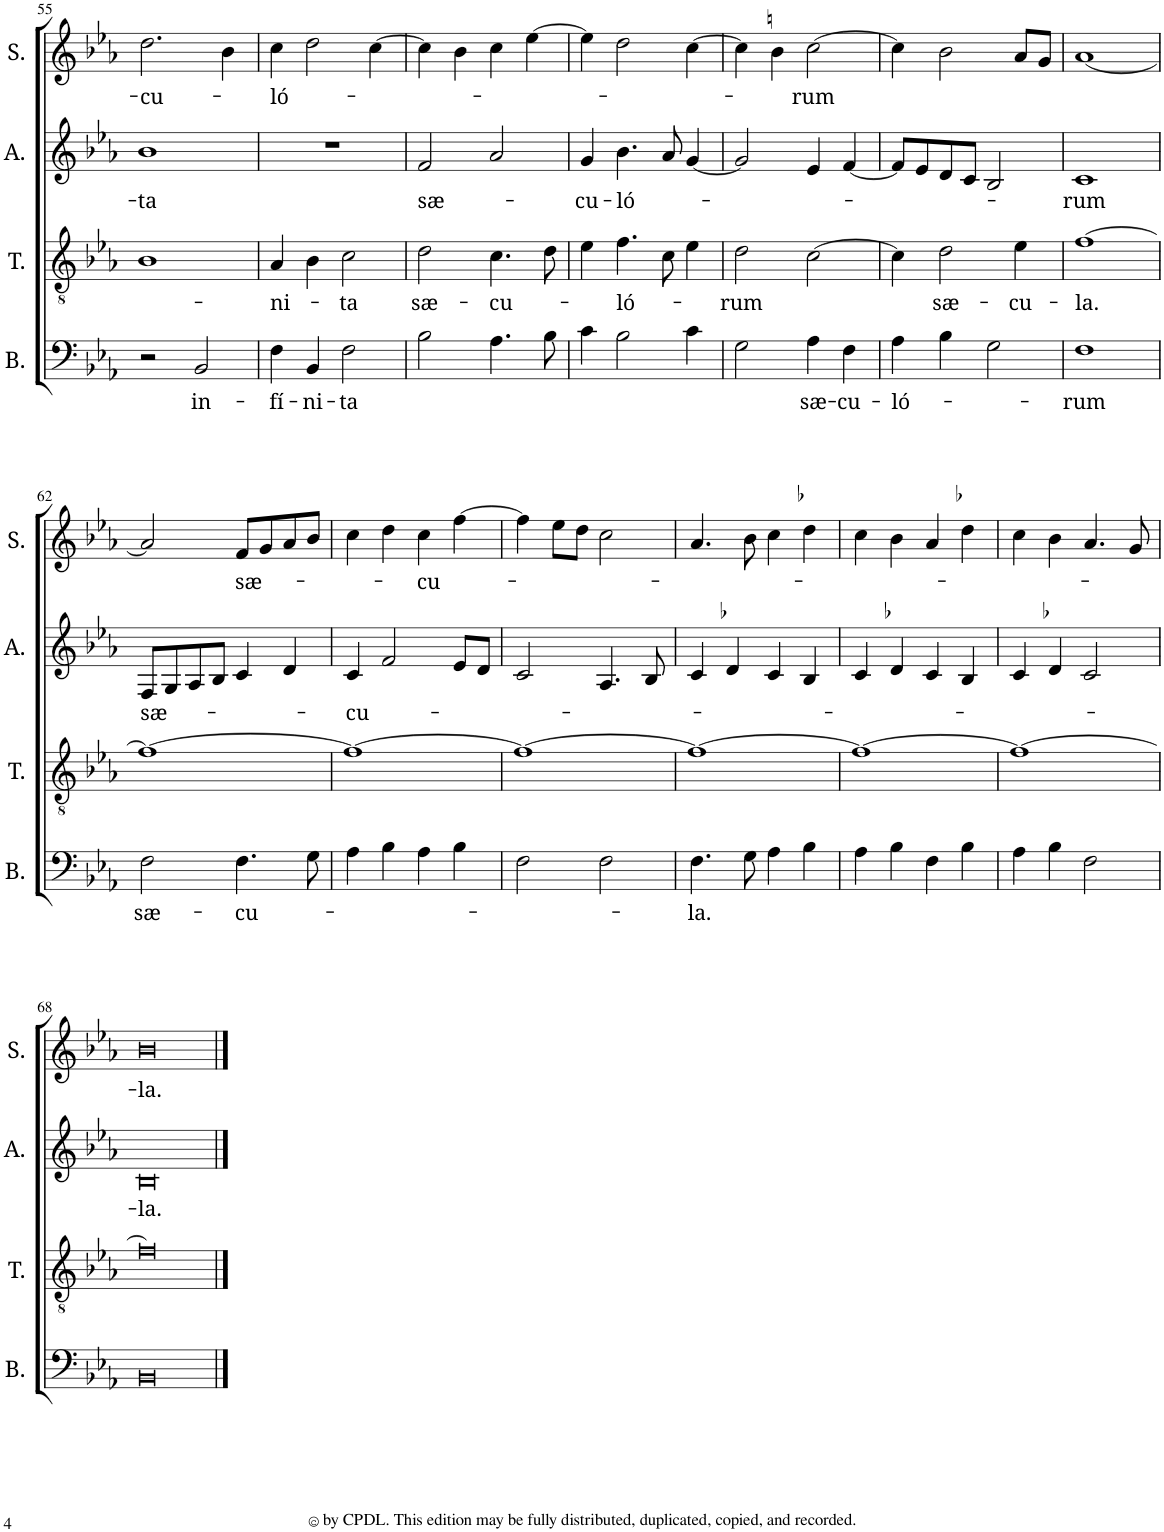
**kern	**text	**kern	**text	**kern	**text	**kern	**text
*part4	*part4	*part3	*part3	*part2	*part2	*part1	*part1
*staff4	*staff4	*staff3	*staff3	*staff2	*staff2	*staff1	*staff1
*I"Bass	*	*I"Tenor	*	*I"Alto	*	*I"Soprano	*
*I'B.	*	*I'T.	*	*I'A.	*	*I'S.	*
!!LO:PB:g=z
*clefF4	*	*clefGv2	*	*clefG2	*	*clefG2	*
*k[b-e-a-]	*	*k[b-e-a-]	*	*k[b-e-a-]	*	*k[b-e-a-]	*
*M2/2	*	*M2/2	*	*M2/2	*	*M2/2	*
*met(c|)	*	*met(c|)	*	*met(c|)	*	*met(c|)	*
=55	=55	=55	=55	=55	=55	=55	=55
!	!	!	!	!	!LO:LY:b	!	!LO:LY:b
2r	.	1B-	.	1b-	-ta	2.dd\	-cu-
!	!LO:LY:b	!	!	!	!	!	!
2BB-/	in-	.	.	.	.	.	.
.	.	.	.	.	.	4b-\	.
=56	=56	=56	=56	=56	=56	=56	=56
!	!LO:LY:b	!	!LO:LY:b	!	!	!	!LO:LY:b
4F\	fí-	4A-/	-ni-	1r	.	4cc\	-ló-
!	!LO:LY:b	!	!	!	!	!	!
4BB-/	-ni-	4B-\	.	.	.	2dd\	.
!	!LO:LY:b	!	!LO:LY:b	!	!	!	!
2F\	-ta	2c\	-ta	.	.	.	.
.	.	.	.	.	.	[4cc\	.
=57	=57	=57	=57	=57	=57	=57	=57
!	!	!	!LO:LY:b	!	!LO:LY:b	!	!
2B-\	.	2d\	sæ-	2f/	sæ-	4cc\]	.
.	.	.	.	.	.	4b-\	.
!	!	!	!LO:LY:b	!	!	!	!
4.A-\	.	4.c\	-cu-	2a-/	.	4cc\	.
.	.	.	.	.	.	[4ee-\	.
8B-\	.	8d\	.	.	.	.	.
=58	=58	=58	=58	=58	=58	=58	=58
!	!	!	!	!	!LO:LY:b	!	!
4c\	.	4e-\	.	4g/	-cu-	4ee-\]	.
!	!	!	!LO:LY:b	!	!LO:LY:b	!	!
2B-\	.	4.f\	ló-	4.b-\	-ló-	2dd\	.
.	.	8c\	.	8a-/	.	.	.
4c\	.	4e-\	.	[4g/	.	[4cc\	.
=59	=59	=59	=59	=59	=59	=59	=59
!	!	!	!LO:LY:b	!	!	!	!
2G\	.	2d\	-rum	2g/]	.	4cc\]	.
.	.	.	.	.	.	4bn\	.
!	!LO:LY:b	!	!	!	!	!	!LO:LY:b
4A-\	sæ-	[2c\	.	4e-/	.	[2cc\	-rum
!	!LO:LY:b	!	!	!	!	!	!
4F\	-cu-	.	.	[4f/	.	.	.
=60	=60	=60	=60	=60	=60	=60	=60
!	!LO:LY:b	!	!	!	!	!	!
4A-\	-ló-	4c\]	.	8f/L]	.	4cc\]	.
.	.	.	.	8e-/	.	.	.
!	!	!	!LO:LY:b	!	!	!	!
4B-\	.	2d\	sæ-	8d/	.	2b-\	.
.	.	.	.	8c/J	.	.	.
2G\	.	.	.	2B-/	.	.	.
!	!	!	!LO:LY:b	!	!	!	!
.	.	4e-\	-cu-	.	.	8a-/L	.
.	.	.	.	.	.	8g/J	.
=61	=61	=61	=61	=61	=61	=61	=61
!	!LO:LY:b	!	!LO:LY:b	!	!LO:LY:b	!	!
1F	-rum	[1f	-la.	1c	-rum	[1a-	.
!!LO:LB:g=z
=62	=62	=62	=62	=62	=62	=62	=62
!	!LO:LY:b	!	!	!	!LO:LY:b	!	!
2F\	sæ-	1f_	.	8F/L	sæ-	2a-/]	.
.	.	.	.	8G/	.	.	.
.	.	.	.	8A-/	.	.	.
.	.	.	.	8B-/J	.	.	.
!	!LO:LY:b	!	!	!	!	!	!LO:LY:b
4.F\	-cu-	.	.	4c/	.	8f/L	sæ-
.	.	.	.	.	.	8g/	.
.	.	.	.	4d/	.	8a-/	.
8G\	.	.	.	.	.	8b-/J	.
=63	=63	=63	=63	=63	=63	=63	=63
!	!	!	!	!	!LO:LY:b	!	!
4A-\	.	1f_	.	4c/	-cu-	4cc\	.
4B-\	.	.	.	2f/	.	4dd\	.
!	!	!	!	!	!	!	!LO:LY:b
4A-\	.	.	.	.	.	4cc\	-cu-
4B-\	.	.	.	8e-/L	.	[4ff\	.
.	.	.	.	8d/J	.	.	.
=64	=64	=64	=64	=64	=64	=64	=64
2F\	.	1f_	.	2c/	.	4ff\]	.
.	.	.	.	.	.	8ee-\L	.
.	.	.	.	.	.	8dd\J	.
2F\	.	.	.	4.A-/	.	2cc\	.
.	.	.	.	8B-/	.	.	.
=65	=65	=65	=65	=65	=65	=65	=65
!	!LO:LY:b	!	!	!	!	!	!
4.F\	-la.	1f_	.	4c/	.	4.a-/	.
.	.	.	.	4d-X/	.	.	.
8G\	.	.	.	.	.	8b-\	.
4A-\	.	.	.	4c/	.	4cc\	.
4B-\	.	.	.	4B-/	.	4dd-X\	.
=66	=66	=66	=66	=66	=66	=66	=66
4A-\	.	1f_	.	4c/	.	4cc\	.
4B-\	.	.	.	4d-X/	.	4b-\	.
4F\	.	.	.	4c/	.	4a-/	.
4B-\	.	.	.	4B-/	.	4dd-X\	.
=67	=67	=67	=67	=67	=67	=67	=67
4A-\	.	1f_	.	4c/	.	4cc\	.
4B-\	.	.	.	4d-X/	.	4b-\	.
2F\	.	.	.	2c/	.	4.a-/	.
.	.	.	.	.	.	8g/	.
!!LO:LB:g=z
=68	=68	=68	=68	=68	=68	=68	=68
!	!	!	!	!	!LO:LY:b	!	!LO:LY:b
1BB-	.	1f]	.	1B-	-la.	1b-	-la.
==	==	==	==	==	==	==	==
*-	*-	*-	*-	*-	*-	*-	*-
